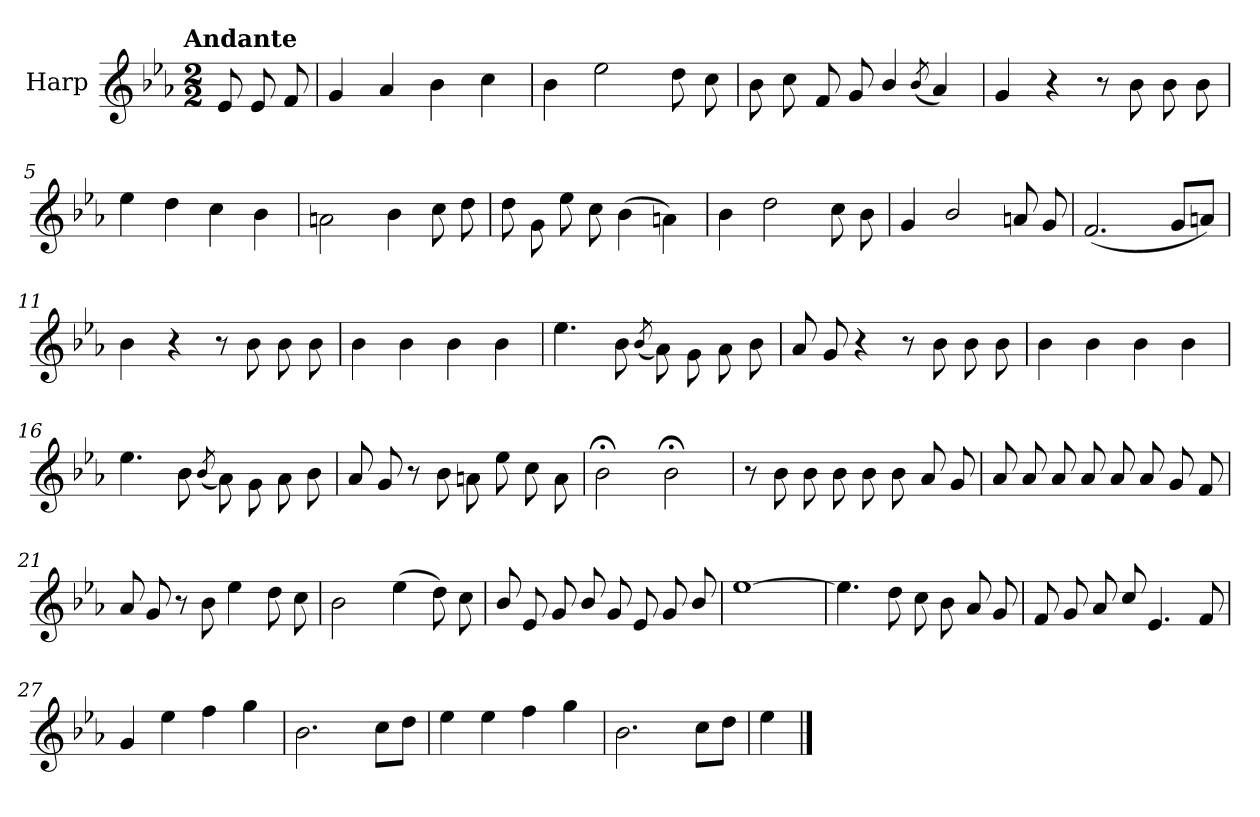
**kern
*part1
*staff1
*I"Harp
*I'Hrp.
*clefG2
*k[b-e-a-]
!!LO:TX:omd:t=Andante
*M2/2
*MM92
=
8e-/
8e-/
8f/
=1
4g/
4a-/
4b-\
4cc\
=2
4b-\
2ee-\
8dd\
8cc\
=3
8b-\
8cc\
8f/
8g/
4b-/
(<8qb-/
4a-/)
!!LO:LB:g=z
=4
4g/
4r
8r
8b-\
8b-\
8b-\
=5
4ee-\
4dd\
4cc\
4b-\
=6
2an\
4b-\
8cc\
8dd\
=7
8dd\
8g\
8ee-\
8cc\
(>4b-\
4an\)
=8
4b-\
2dd\
8cc\
8b-\
=9
4g/
2b-/
8an/
8g/
!!LO:LB:g=z
=10
(<2.f/
8g/L
8an/J)
=11
4b-\
4r
8r
8b-\
8b-\
8b-\
=12
4b-\
4b-\
4b-\
4b-\
=13
4.ee-\
8b-\
(<8qb-/
8a-\)
8g\
8a-\
8b-\
=14
8a-/
8g/
4r
8r
8b-\
8b-\
8b-\
!!LO:LB:g=z
=15
4b-\
4b-\
4b-\
4b-\
=16
4.ee-\
8b-\
(<8qb-/
8a-\)
8g\
8a-\
8b-\
=17
8a-/
8g/
8r
8b-\
8an\
8ee-\
8cc\
8a\
=18
2b-;<\
2b-;<\
!!LO:LB:g=z
=19
8r
8b-\
8b-\
8b-\
8b-\
8b-\
8a-/
8g/
=20
8a-/
8a-/
8a-/
8a-/
8a-/
8a-/
8g/
8f/
=21
8a-/
8g/
8r
8b-\
4ee-\
8dd\
8cc\
!!LO:LB:g=z
=22
2b-\
(>4ee-\
8dd\)
8cc\
=23
8b-/
8e-/
8g/
8b-/
8g/
8e-/
8g/
8b-/
=24
[1ee-
=25
4.ee-\]
8dd\
8cc\
8b-\
8a-/
8g/
=26
8f/
8g/
8a-/
8cc/
4.e-/
8f/
!!LO:LB:g=z
=27
4g/
4ee-\
4ff\
4gg\
=28
2.b-\
8cc\L
8dd\J
=29
4ee-\
4ee-\
4ff\
4gg\
=30
2.b-\
8cc\L
8dd\J
=31
4ee-\
==
*-
